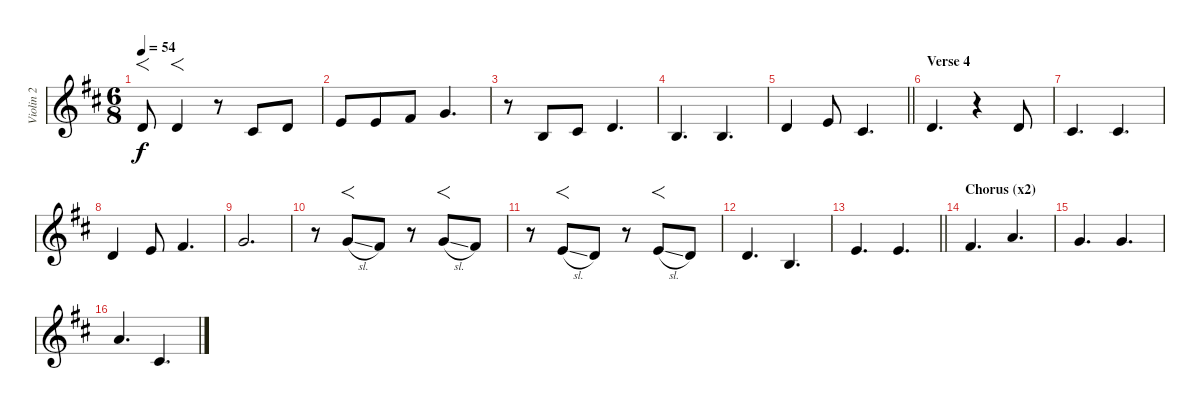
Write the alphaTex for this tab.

\track ("Violin 2" "Violin 2") {instrument violin}
\staff {score}
\tuning (E5 A4 D4 G3) {hide}
\ts (6 8)
\tempo 54
\clef g2
\ks d
0.3.8{f dy f} 0.3.4{f} r.8 6.4.8 0.3.8 |
2.3.8{volume 13} 2.3.8 4.3.8 5.3.4{d volume 10} |
r.8{volume 13} 4.4.8 6.4.8 0.3.4{d volume 10} |
4.4.4{d} 4.4.4{d} |
\barLineRight lightlight
0.3.4 2.3.8 6.4.4{d} |
\section ("" "Verse 4")
0.3.4{d} r.4 0.3.8 |
6.4.4{d} 6.4.4{d} |
0.3.4 2.3.8 4.3.4{d} |
5.3.2{d} |
r.8 5.3{sl}.8{f} 4.3.8 r.8 5.3{sl}.8{f} 4.3.8 |
r.8 2.3{sl}.8{f} 0.3.8 r.8 2.3{sl}.8{f} 0.3.8 |
0.3.4{d} 4.4.4{d} |
\barLineRight lightlight
2.3.4{d volume 14} 9.4.4{d} |
\section ("" "Chorus (x2)")
4.3.4{d} 0.2.4{d} |
5.3.4{d} 5.3.4{d} |
0.2.4{d} 6.4.4{d}
